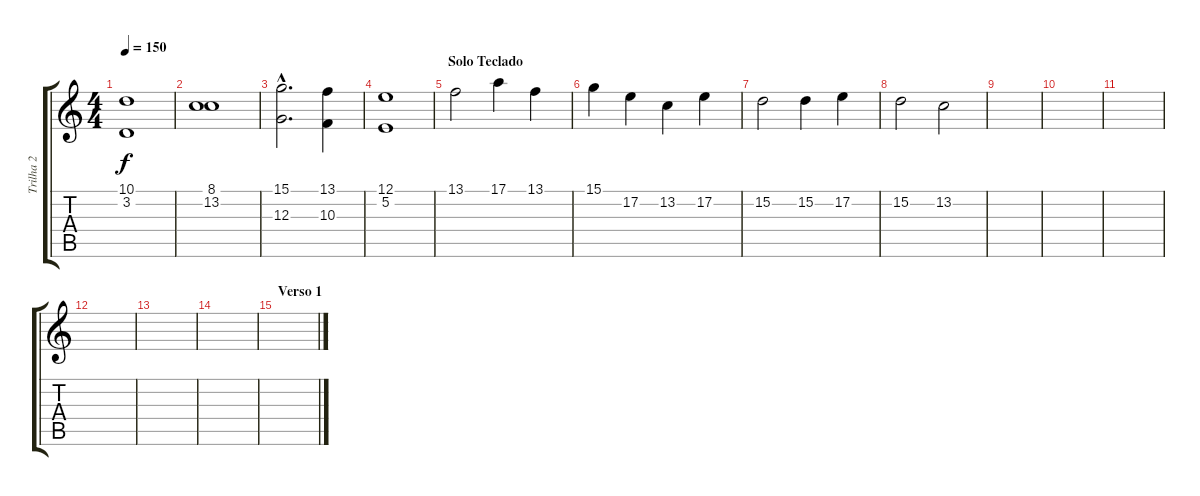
\track ("Trilha 2" "Trilha 2") {instrument synthstrings1}
\staff {score tabs}
\tuning (E4 B3 G3 D3 A2 E2) {hide}
\ts (4 4)
\tempo 150
\clef g2
\ks c
(10.1 3.2).1{dy f} |
(8.1 13.2).1 |
(15.1{hac} 12.3{hac}).2{d} (13.1 10.3).4 |
(12.1 5.2).1 |
\section ("" "Solo Teclado")
13.1.2 17.1.4 13.1.4 |
15.1.4 17.2.4 13.2.4 17.2.4 |
15.2.2 15.2.4 17.2.4 |
15.2.2 13.2.2 |
|
|
|
|
|
|
\section ("" "Verso 1")
